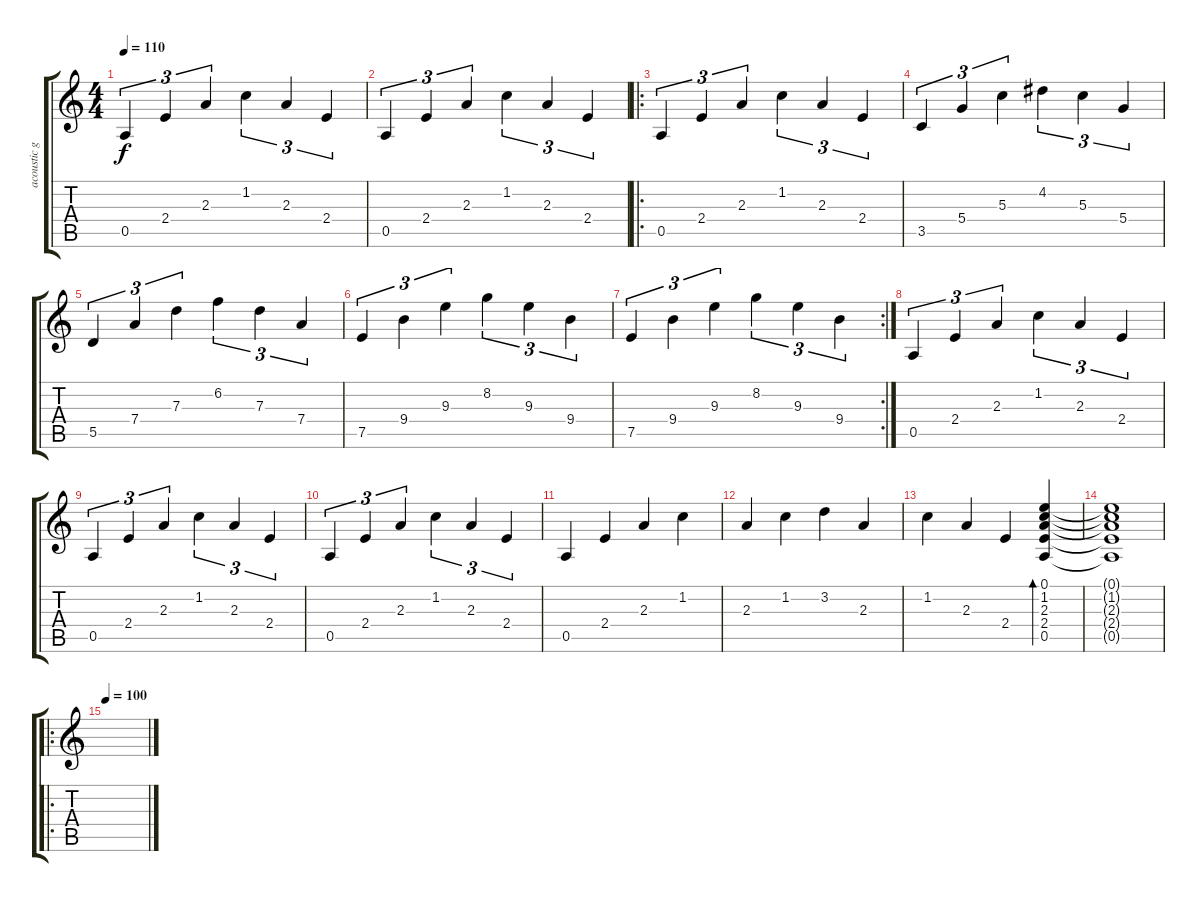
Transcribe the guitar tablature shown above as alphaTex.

\track ("acoustic guitar" "acoustic g") {instrument acousticguitarsteel}
\staff {score tabs}
\tuning (E4 B3 G3 D3 A2 E2) {hide}
\ts (4 4)
\tempo 110
\clef g2
\ks c
0.5.4{tu (3 2) dy f} 2.4.4{tu (3 2)} 2.3.4{tu (3 2)} 1.2.4{tu (3 2)} 2.3.4{tu (3 2)} 2.4.4{tu (3 2)} |
0.5.4{tu (3 2)} 2.4.4{tu (3 2)} 2.3.4{tu (3 2)} 1.2.4{tu (3 2)} 2.3.4{tu (3 2)} 2.4.4{tu (3 2)} |
\ro
0.5.4{tu (3 2)} 2.4.4{tu (3 2)} 2.3.4{tu (3 2)} 1.2.4{tu (3 2)} 2.3.4{tu (3 2)} 2.4.4{tu (3 2)} |
3.5.4{tu (3 2)} 5.4.4{tu (3 2)} 5.3.4{tu (3 2)} 4.2.4{tu (3 2)} 5.3.4{tu (3 2)} 5.4.4{tu (3 2)} |
5.5.4{tu (3 2)} 7.4.4{tu (3 2)} 7.3.4{tu (3 2)} 6.2.4{tu (3 2)} 7.3.4{tu (3 2)} 7.4.4{tu (3 2)} |
7.5.4{tu (3 2)} 9.4.4{tu (3 2)} 9.3.4{tu (3 2)} 8.2.4{tu (3 2)} 9.3.4{tu (3 2)} 9.4.4{tu (3 2)} |
\rc 2
7.5.4{tu (3 2)} 9.4.4{tu (3 2)} 9.3.4{tu (3 2)} 8.2.4{tu (3 2)} 9.3.4{tu (3 2)} 9.4.4{tu (3 2)} |
0.5.4{tu (3 2)} 2.4.4{tu (3 2)} 2.3.4{tu (3 2)} 1.2.4{tu (3 2)} 2.3.4{tu (3 2)} 2.4.4{tu (3 2)} |
0.5.4{tu (3 2)} 2.4.4{tu (3 2)} 2.3.4{tu (3 2)} 1.2.4{tu (3 2)} 2.3.4{tu (3 2)} 2.4.4{tu (3 2)} |
0.5.4{tu (3 2)} 2.4.4{tu (3 2)} 2.3.4{tu (3 2)} 1.2.4{tu (3 2)} 2.3.4{tu (3 2)} 2.4.4{tu (3 2)} |
0.5.4 2.4.4 2.3.4 1.2.4 |
2.3.4 1.2.4 3.2.4 2.3.4 |
1.2.4 2.3.4 2.4.4 (0.1 1.2 2.3 2.4 0.5).4{bd 240} |
(0.1{t} 1.2{t} 2.3{t} 2.4{t} 0.5{t}).1 |
\ro
\tempo 100
